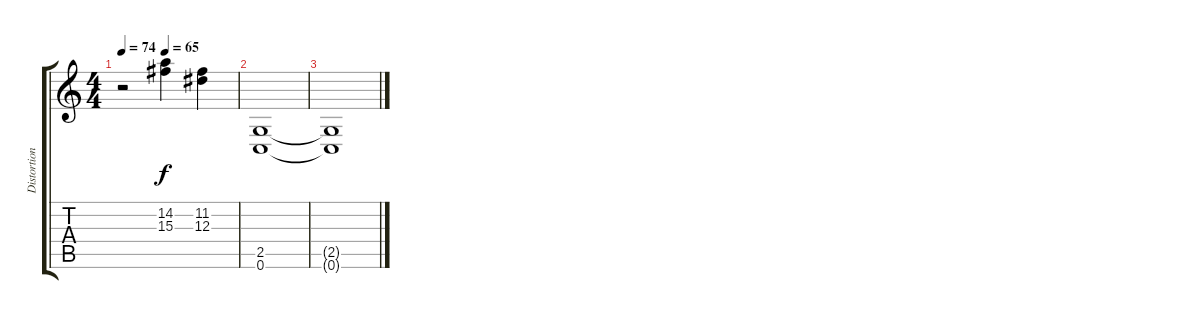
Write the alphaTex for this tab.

\track ("Distortion guitar" "Distortion") {instrument distortionguitar}
\staff {score tabs}
\tuning (C4 G3 Eb3 Bb2 F2 C2) {hide}
\ts (4 4)
\tempo 74
\tempo (65 0.375)
\clef g2
\ks c
r.2{dy f} (14.2 15.3).4 (11.2 12.3).4 |
(2.5 0.6).1 |
(2.5{t} 0.6{t}).1
